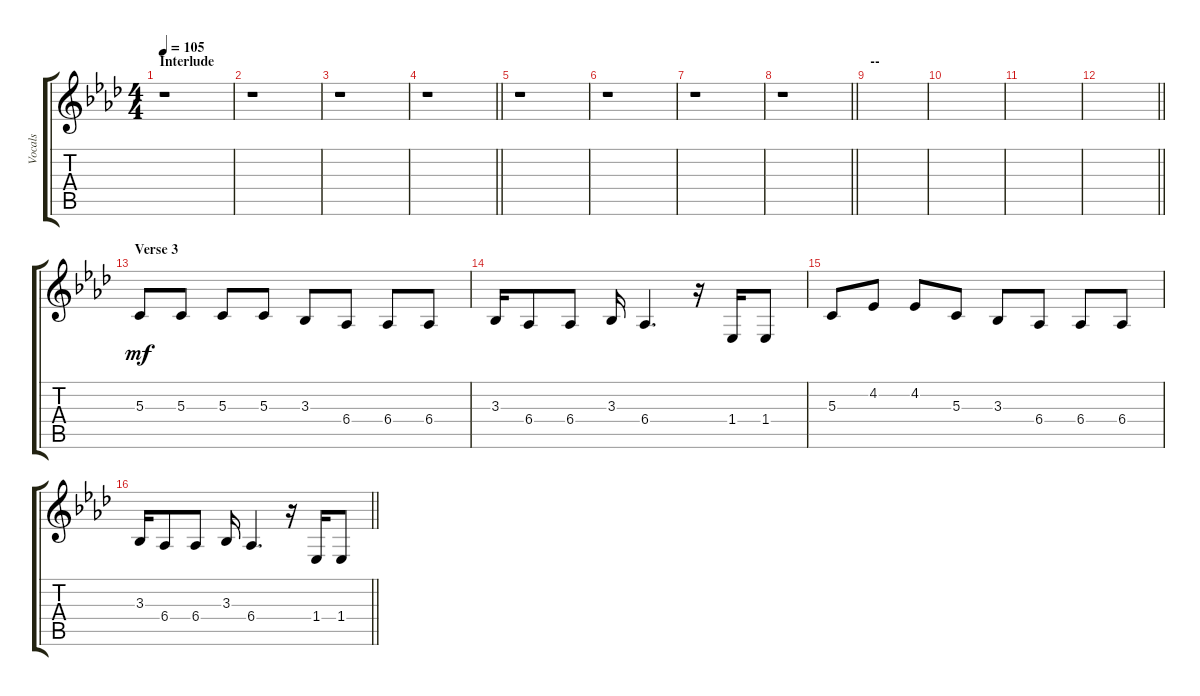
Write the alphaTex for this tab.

\track ("Vocals" "Vocals") {instrument flute}
\staff {score tabs}
\tuning (E4 B3 G3 D3 A2 E2) {hide}
\ts (4 4)
\section ("" "Interlude")
\tempo 105
\clef g2
\ks fminor
r.1{dy mf} |
r.1 |
r.1 |
\barLineRight lightlight
r.1 |
\section ("" "")
r.1 |
r.1 |
r.1 |
\barLineRight lightlight
r.1 |
\section ("" "--")
|
|
|
\barLineRight lightlight
|
\section ("" "Verse 3")
5.3.8 5.3.8 5.3.8 5.3.8 3.3.8 6.4.8 6.4.8 6.4.8 |
3.3.16 6.4.8 6.4.8 3.3.16 6.4.4{d} r.16 1.4.16 1.4.8 |
5.3.8 4.2.8 4.2.8 5.3.8 3.3.8 6.4.8 6.4.8 6.4.8 |
\barLineRight lightlight
3.3.16 6.4.8 6.4.8 3.3.16 6.4.4{d} r.16 1.4.16 1.4.8
